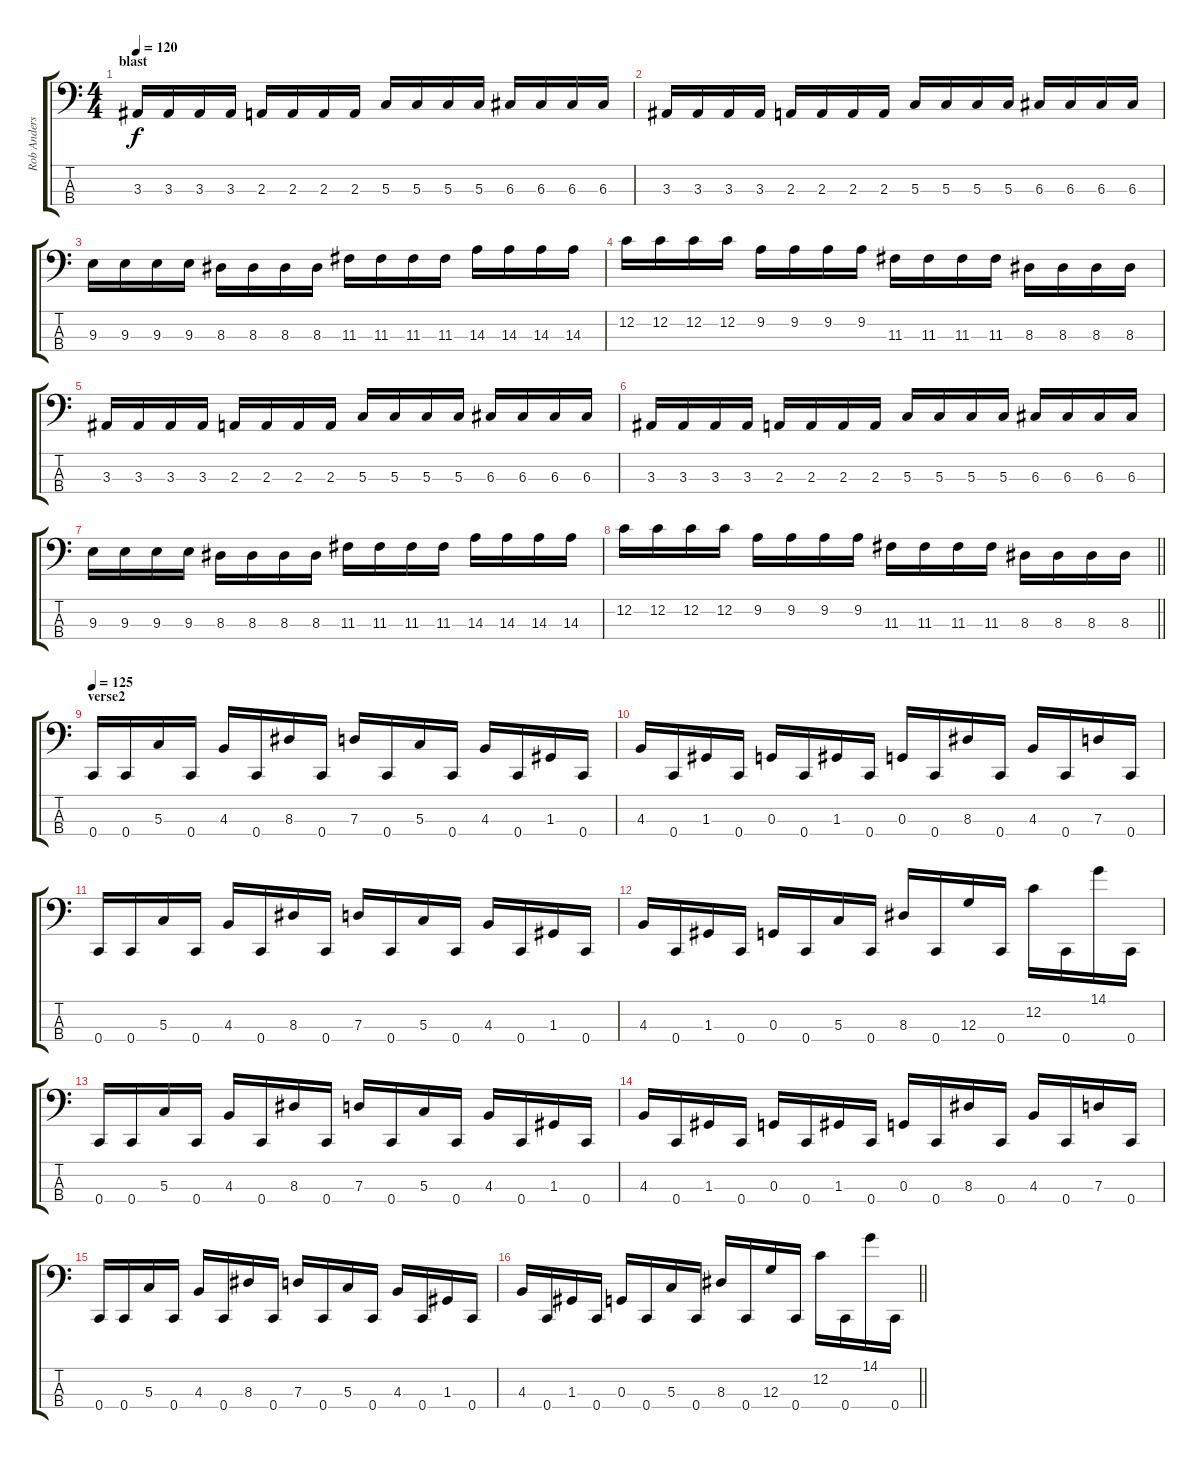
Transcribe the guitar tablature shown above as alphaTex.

\track ("Rob Anderson" "Rob Anders") {instrument electricbasspick}
\staff {score tabs}
\tuning (F2 C2 G1 C1) {hide}
\ts (4 4)
\section ("" "blast")
\tempo 120
\clef f4
\ks c
3.3.16{dy f} 3.3.16 3.3.16 3.3.16 2.3.16 2.3.16 2.3.16 2.3.16 5.3.16 5.3.16 5.3.16 5.3.16 6.3.16 6.3.16 6.3.16 6.3.16 |
3.3.16 3.3.16 3.3.16 3.3.16 2.3.16 2.3.16 2.3.16 2.3.16 5.3.16 5.3.16 5.3.16 5.3.16 6.3.16 6.3.16 6.3.16 6.3.16 |
9.3.16 9.3.16 9.3.16 9.3.16 8.3.16 8.3.16 8.3.16 8.3.16 11.3.16 11.3.16 11.3.16 11.3.16 14.3.16 14.3.16 14.3.16 14.3.16 |
12.2.16 12.2.16 12.2.16 12.2.16 9.2.16 9.2.16 9.2.16 9.2.16 11.3.16 11.3.16 11.3.16 11.3.16 8.3.16 8.3.16 8.3.16 8.3.16 |
3.3.16 3.3.16 3.3.16 3.3.16 2.3.16 2.3.16 2.3.16 2.3.16 5.3.16 5.3.16 5.3.16 5.3.16 6.3.16 6.3.16 6.3.16 6.3.16 |
3.3.16 3.3.16 3.3.16 3.3.16 2.3.16 2.3.16 2.3.16 2.3.16 5.3.16 5.3.16 5.3.16 5.3.16 6.3.16 6.3.16 6.3.16 6.3.16 |
9.3.16 9.3.16 9.3.16 9.3.16 8.3.16 8.3.16 8.3.16 8.3.16 11.3.16 11.3.16 11.3.16 11.3.16 14.3.16 14.3.16 14.3.16 14.3.16 |
\barLineRight lightlight
12.2.16 12.2.16 12.2.16 12.2.16 9.2.16 9.2.16 9.2.16 9.2.16 11.3.16 11.3.16 11.3.16 11.3.16 8.3.16 8.3.16 8.3.16 8.3.16 |
\section ("" "verse2")
\tempo 125
0.4.16 0.4.16 5.3.16 0.4.16 4.3.16 0.4.16 8.3.16 0.4.16 7.3.16 0.4.16 5.3.16 0.4.16 4.3.16 0.4.16 1.3.16 0.4.16 |
4.3.16 0.4.16 1.3.16 0.4.16 0.3.16 0.4.16 1.3.16 0.4.16 0.3.16 0.4.16 8.3.16 0.4.16 4.3.16 0.4.16 7.3.16 0.4.16 |
0.4.16 0.4.16 5.3.16 0.4.16 4.3.16 0.4.16 8.3.16 0.4.16 7.3.16 0.4.16 5.3.16 0.4.16 4.3.16 0.4.16 1.3.16 0.4.16 |
4.3.16 0.4.16 1.3.16 0.4.16 0.3.16 0.4.16 5.3.16 0.4.16 8.3.16 0.4.16 12.3.16 0.4.16 12.2.16 0.4.16 14.1.16 0.4.16 |
0.4.16 0.4.16 5.3.16 0.4.16 4.3.16 0.4.16 8.3.16 0.4.16 7.3.16 0.4.16 5.3.16 0.4.16 4.3.16 0.4.16 1.3.16 0.4.16 |
4.3.16 0.4.16 1.3.16 0.4.16 0.3.16 0.4.16 1.3.16 0.4.16 0.3.16 0.4.16 8.3.16 0.4.16 4.3.16 0.4.16 7.3.16 0.4.16 |
0.4.16 0.4.16 5.3.16 0.4.16 4.3.16 0.4.16 8.3.16 0.4.16 7.3.16 0.4.16 5.3.16 0.4.16 4.3.16 0.4.16 1.3.16 0.4.16 |
\barLineRight lightlight
4.3.16 0.4.16 1.3.16 0.4.16 0.3.16 0.4.16 5.3.16 0.4.16 8.3.16 0.4.16 12.3.16 0.4.16 12.2.16 0.4.16 14.1.16 0.4.16
